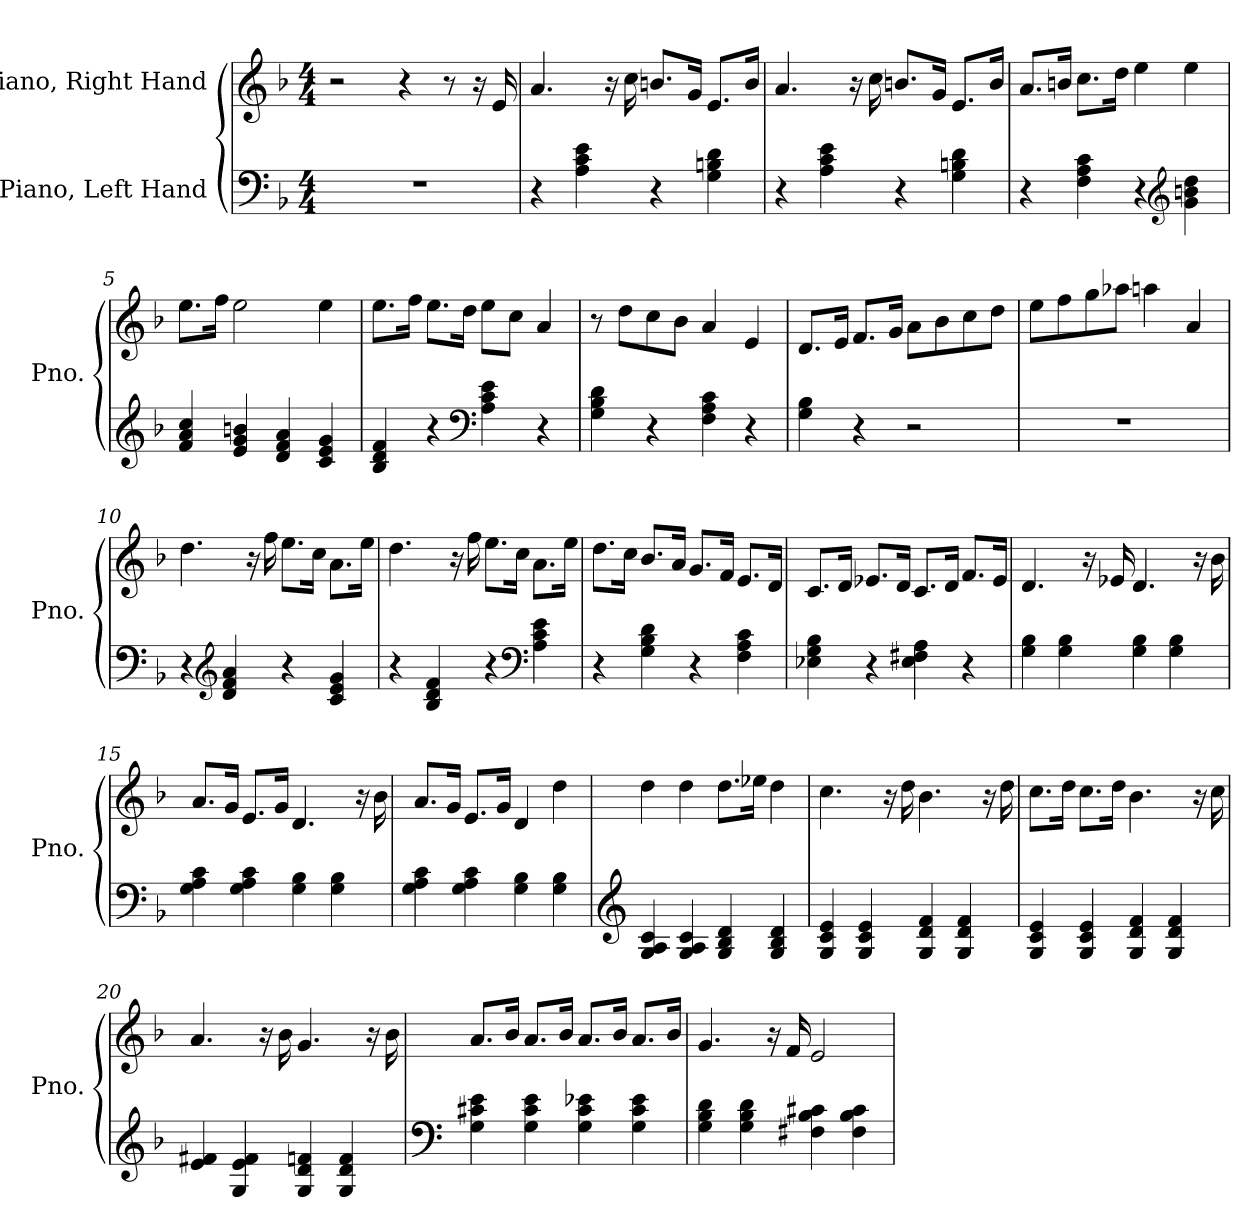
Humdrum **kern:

**kern	**kern
*part2	*part1
*staff2	*staff1
*I"Piano, Left Hand	*I"Piano, Right Hand
*I'Pno.	*I'Pno.
*clefF4	*clefG2
*k[b-]	*k[b-]
*M4/4	*M4/4
*MM100	*MM100
=1	=1
1r	2r
.	4r
.	8r
.	16r
.	16e/
=2	=2
4r	4.a/
4A\ 4c\ 4e\	.
.	16r
.	16cc\
4r	8.bn/L
.	16g/Jk
4G\ 4Bn\ 4d\	8.e/L
.	16b/Jk
=3	=3
4r	4.a/
4A\ 4c\ 4e\	.
.	16r
.	16cc\
4r	8.bn/L
.	16g/Jk
4G\ 4Bn\ 4d\	8.e/L
.	16b/Jk
=4	=4
4r	8.a/L
.	16bn/Jk
4F\ 4A\ 4c\	8.cc\L
.	16dd\Jk
4r	4ee\
*clefG2	*
4g\ 4bn\ 4dd\	4ee\
!!LO:LB:g=z
=5	=5
4f/ 4a/ 4cc/	8.ee\L
.	16ff\Jk
4e/ 4g/ 4bn/	2ee\
4d/ 4f/ 4a/	.
4c/ 4e/ 4g/	4ee\
=6	=6
4B-/ 4d/ 4f/	8.ee\L
.	16ff\Jk
4r	8.ee\L
.	16dd\Jk
*clefF4	*
4A\ 4c\ 4e\	8ee\L
.	8cc\J
4r	4a/
=7	=7
4G\ 4B-\ 4d\	8r
.	8dd\L
4r	8cc\
.	8b-\J
4F\ 4A\ 4c\	4a/
4r	4e/
=8	=8
4G\ 4B-\	8.d/L
.	16e/Jk
4r	8.f/L
.	16g/Jk
2r	8a\L
.	8b-\
.	8cc\
.	8dd\J
=9	=9
1r	8ee\L
.	8ff\
.	8gg\
.	8aa-X\J
.	4aan\
.	4a/
!!LO:LB:g=z
=10	=10
4r	4.dd\
*clefG2	*
4d/ 4f/ 4a/	.
.	16r
.	16ff\
4r	8.ee\L
.	16cc\Jk
4c/ 4e/ 4g/	8.a\L
.	16ee\Jk
=11	=11
4r	4.dd\
4B-/ 4d/ 4f/	.
.	16r
.	16ff\
4r	8.ee\L
.	16cc\Jk
*clefF4	*
4A\ 4c\ 4e\	8.a\L
.	16ee\Jk
=12	=12
4r	8.dd\L
.	16cc\Jk
4G\ 4B-\ 4d\	8.b-/L
.	16a/Jk
4r	8.g/L
.	16f/Jk
4F\ 4A\ 4c\	8.e/L
.	16d/Jk
=13	=13
4E-X\ 4G\ 4B-\	8.c/L
.	16d/Jk
4r	8.e-X/L
.	16d/Jk
4E-\ 4F#X\ 4A\	8.c/L
.	16d/Jk
4r	8.f/L
.	16e-/Jk
!!LO:LB:g=z
=14	=14
4G\ 4B-\	4.d/
4G\ 4B-\	.
.	16r
.	16e-X/
4G\ 4B-\	4.d/
4G\ 4B-\	.
.	16r
.	16b-\
=15	=15
4G\ 4A\ 4c\	8.a/L
.	16g/Jk
4G\ 4A\ 4c\	8.e/L
.	16g/Jk
4G\ 4B-\	4.d/
4G\ 4B-\	.
.	16r
.	16b-\
=16	=16
4G\ 4A\ 4c\	8.a/L
.	16g/Jk
4G\ 4A\ 4c\	8.e/L
.	16g/Jk
4G\ 4B-\	4d/
4G\ 4B-\	4dd\
=17	=17
*clefG2	*
4G/ 4A/ 4c/	4dd\
4G/ 4A/ 4c/	4dd\
4G/ 4B-/ 4d/	8.dd\L
.	16ee-X\Jk
4G/ 4B-/ 4d/	4dd\
=18	=18
4G/ 4c/ 4e/	4.cc\
4G/ 4c/ 4e/	.
.	16r
.	16dd\
4G/ 4d/ 4f/	4.b-\
4G/ 4d/ 4f/	.
.	16r
.	16dd\
!!LO:LB:g=z
=19	=19
4G/ 4c/ 4e/	8.cc\L
.	16dd\Jk
4G/ 4c/ 4e/	8.cc\L
.	16dd\Jk
4G/ 4d/ 4f/	4.b-\
4G/ 4d/ 4f/	.
.	16r
.	16cc\
=20	=20
4e/ 4f#X/	4.a/
4G/ 4e/ 4f#/	.
.	16r
.	16b-\
4G/ 4d/ 4fn/	4.g/
4G/ 4d/ 4f/	.
.	16r
.	16b-\
=21	=21
*clefF4	*
4G\ 4c#X\ 4e\	8.a/L
.	16b-/Jk
4G\ 4c#\ 4e\	8.a/L
.	16b-/Jk
4G\ 4c#\ 4e-X\	8.a/L
.	16b-/Jk
4G\ 4c#\ 4e-\	8.a/L
.	16b-/Jk
=22	=22
4G\ 4B-\ 4d\	4.g/
4G\ 4B-\ 4d\	.
.	16r
.	16f/
4F#X\ 4B-\ 4c#X\	2e/
4F#\ 4B-\ 4c#\	.
=	=
*-	*-
